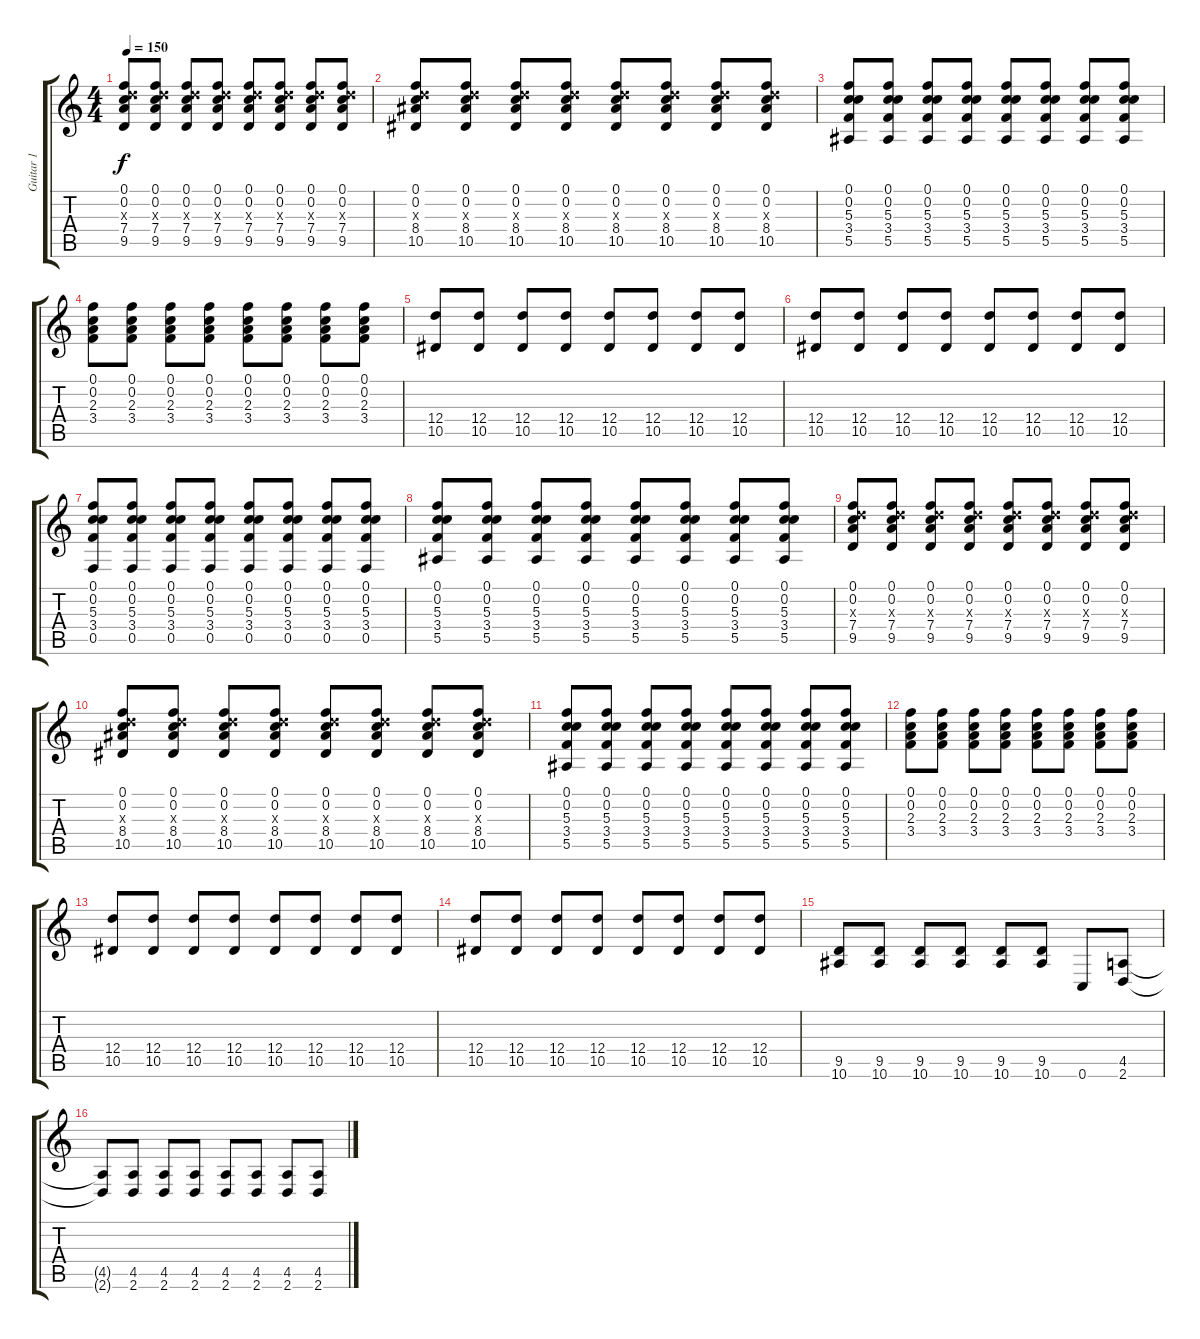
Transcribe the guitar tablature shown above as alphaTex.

\track ("Guitar 1" "Guitar 1") {instrument overdrivenguitar}
\staff {score tabs}
\tuning (F4 C4 G3 D3 F2 C2) {hide}
\ts (4 4)
\tempo 150
\clef g2
\ks c
(0.1 0.2 7.3{x} 7.4 9.5).8{dy f} (0.1 0.2 7.3{x} 7.4 9.5).8 (0.1 0.2 7.3{x} 7.4 9.5).8 (0.1 0.2 7.3{x} 7.4 9.5).8 (0.1 0.2 7.3{x} 7.4 9.5).8 (0.1 0.2 7.3{x} 7.4 9.5).8 (0.1 0.2 7.3{x} 7.4 9.5).8 (0.1 0.2 7.3{x} 7.4 9.5).8 |
(0.1 0.2 7.3{x} 8.4 10.5).8 (0.1 0.2 7.3{x} 8.4 10.5).8 (0.1 0.2 7.3{x} 8.4 10.5).8 (0.1 0.2 7.3{x} 8.4 10.5).8 (0.1 0.2 7.3{x} 8.4 10.5).8 (0.1 0.2 7.3{x} 8.4 10.5).8 (0.1 0.2 7.3{x} 8.4 10.5).8 (0.1 0.2 7.3{x} 8.4 10.5).8 |
(0.1 0.2 5.3 3.4 5.5).8 (0.1 0.2 5.3 3.4 5.5).8 (0.1 0.2 5.3 3.4 5.5).8 (0.1 0.2 5.3 3.4 5.5).8 (0.1 0.2 5.3 3.4 5.5).8 (0.1 0.2 5.3 3.4 5.5).8 (0.1 0.2 5.3 3.4 5.5).8 (0.1 0.2 5.3 3.4 5.5).8 |
(0.1 0.2 2.3 3.4).8 (0.1 0.2 2.3 3.4).8 (0.1 0.2 2.3 3.4).8 (0.1 0.2 2.3 3.4).8 (0.1 0.2 2.3 3.4).8 (0.1 0.2 2.3 3.4).8 (0.1 0.2 2.3 3.4).8 (0.1 0.2 2.3 3.4).8 |
(12.4 10.5).8 (12.4 10.5).8 (12.4 10.5).8 (12.4 10.5).8 (12.4 10.5).8 (12.4 10.5).8 (12.4 10.5).8 (12.4 10.5).8 |
(12.4 10.5).8 (12.4 10.5).8 (12.4 10.5).8 (12.4 10.5).8 (12.4 10.5).8 (12.4 10.5).8 (12.4 10.5).8 (12.4 10.5).8 |
(0.1 0.2 5.3 3.4 0.5).8 (0.1 0.2 5.3 3.4 0.5).8 (0.1 0.2 5.3 3.4 0.5).8 (0.1 0.2 5.3 3.4 0.5).8 (0.1 0.2 5.3 3.4 0.5).8 (0.1 0.2 5.3 3.4 0.5).8 (0.1 0.2 5.3 3.4 0.5).8 (0.1 0.2 5.3 3.4 0.5).8 |
(0.1 0.2 5.3 3.4 5.5).8 (0.1 0.2 5.3 3.4 5.5).8 (0.1 0.2 5.3 3.4 5.5).8 (0.1 0.2 5.3 3.4 5.5).8 (0.1 0.2 5.3 3.4 5.5).8 (0.1 0.2 5.3 3.4 5.5).8 (0.1 0.2 5.3 3.4 5.5).8 (0.1 0.2 5.3 3.4 5.5).8 |
(0.1 0.2 7.3{x} 7.4 9.5).8 (0.1 0.2 7.3{x} 7.4 9.5).8 (0.1 0.2 7.3{x} 7.4 9.5).8 (0.1 0.2 7.3{x} 7.4 9.5).8 (0.1 0.2 7.3{x} 7.4 9.5).8 (0.1 0.2 7.3{x} 7.4 9.5).8 (0.1 0.2 7.3{x} 7.4 9.5).8 (0.1 0.2 7.3{x} 7.4 9.5).8 |
(0.1 0.2 7.3{x} 8.4 10.5).8 (0.1 0.2 7.3{x} 8.4 10.5).8 (0.1 0.2 7.3{x} 8.4 10.5).8 (0.1 0.2 7.3{x} 8.4 10.5).8 (0.1 0.2 7.3{x} 8.4 10.5).8 (0.1 0.2 7.3{x} 8.4 10.5).8 (0.1 0.2 7.3{x} 8.4 10.5).8 (0.1 0.2 7.3{x} 8.4 10.5).8 |
(0.1 0.2 5.3 3.4 5.5).8 (0.1 0.2 5.3 3.4 5.5).8 (0.1 0.2 5.3 3.4 5.5).8 (0.1 0.2 5.3 3.4 5.5).8 (0.1 0.2 5.3 3.4 5.5).8 (0.1 0.2 5.3 3.4 5.5).8 (0.1 0.2 5.3 3.4 5.5).8 (0.1 0.2 5.3 3.4 5.5).8 |
(0.1 0.2 2.3 3.4).8 (0.1 0.2 2.3 3.4).8 (0.1 0.2 2.3 3.4).8 (0.1 0.2 2.3 3.4).8 (0.1 0.2 2.3 3.4).8 (0.1 0.2 2.3 3.4).8 (0.1 0.2 2.3 3.4).8 (0.1 0.2 2.3 3.4).8 |
(12.4 10.5).8 (12.4 10.5).8 (12.4 10.5).8 (12.4 10.5).8 (12.4 10.5).8 (12.4 10.5).8 (12.4 10.5).8 (12.4 10.5).8 |
(12.4 10.5).8 (12.4 10.5).8 (12.4 10.5).8 (12.4 10.5).8 (12.4 10.5).8 (12.4 10.5).8 (12.4 10.5).8 (12.4 10.5).8 |
(9.5 10.6).8{instrument overdrivenguitar} (9.5 10.6).8 (9.5 10.6).8 (9.5 10.6).8 (9.5 10.6).8 (9.5 10.6).8 0.6.8 (4.5 2.6).8 |
(4.5{t} 2.6{t}).8 (4.5 2.6).8 (4.5 2.6).8 (4.5 2.6).8 (4.5 2.6).8 (4.5 2.6).8 (4.5 2.6).8 (4.5 2.6).8
